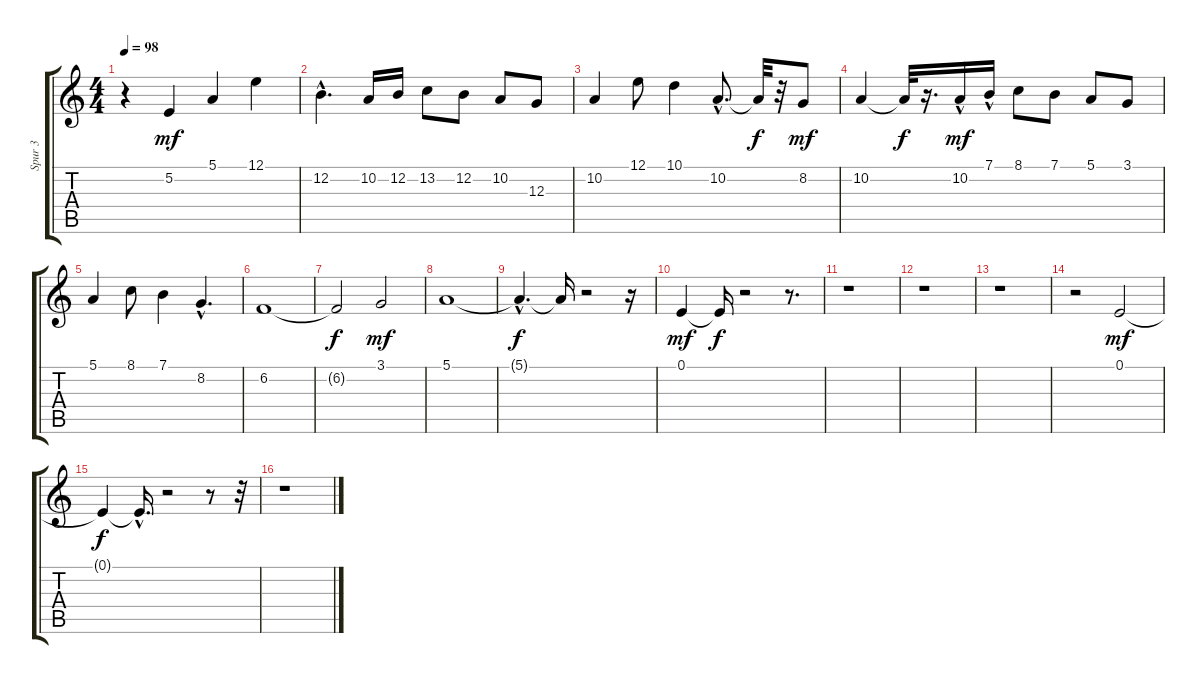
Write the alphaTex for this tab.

\track ("Spur 3" "Spur 3") {instrument flute}
\staff {score tabs}
\tuning (E4 B3 G3 D3 A2 E2) {hide}
\ts (4 4)
\tempo 98
\clef g2
\ks c
r.4{dy mf instrument flute} 5.2.4 5.1.4 12.1.4 |
12.2{hac}.4{d} 10.2.16 12.2.16 13.2.8 12.2.8 10.2.8 12.3.8 |
10.2.4 12.1.8 10.1.4 10.2{hac}.8{d} 10.2{t}.32{dy f} r.32 8.2.8{dy mf} |
10.2.4 10.2{t}.32{dy f} r.16{d} 10.2{hac}.16{dy mf} 7.1{hac}.16 8.1.8 7.1.8 5.1.8 3.1.8 |
5.1.4 8.1.8 7.1.4 8.2{hac}.4{d} |
6.2.1 |
6.2{t}.2{dy f} 3.1.2{dy mf} |
5.1.1 |
5.1{hac t}.4{d dy f} 5.1{t}.16 r.2 r.16 |
0.1.4{dy mf} 0.1{t}.16{dy f} r.2 r.8{d} |
r.1 |
r.1 |
r.1 |
r.2 0.1.2{dy mf} |
0.1{t}.4{dy f} 0.1{hac t}.16{d} r.2 r.8 r.32 |
r.1
